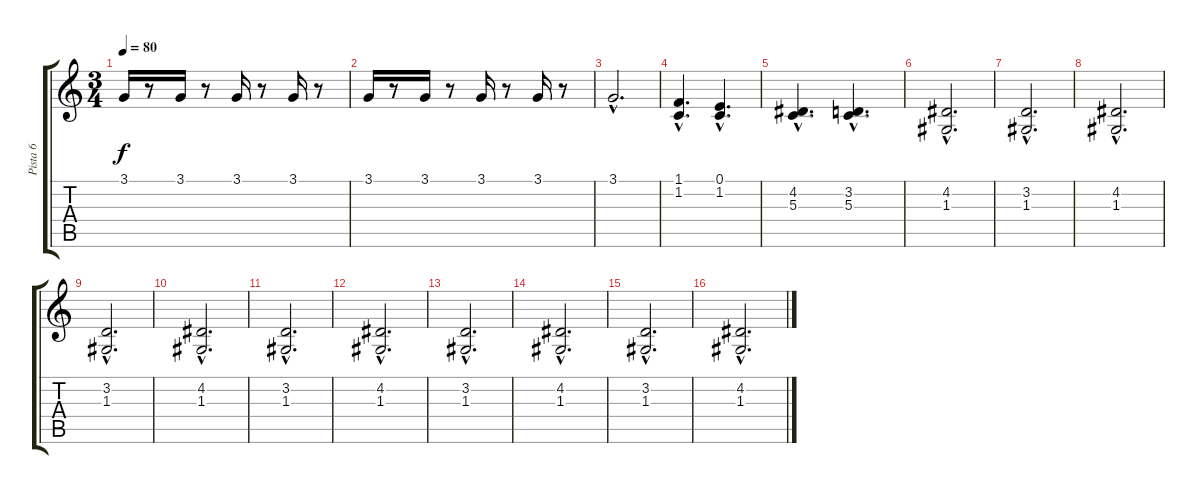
\track ("Pista 6" "Pista 6") {instrument voiceoohs}
\staff {score tabs}
\tuning (E4 B3 G3 D3 A2 E2) {hide}
\ts (3 4)
\tempo 80
\clef g2
\ks c
3.1.16{dy f} r.8 3.1.16 r.8 3.1.16 r.8 3.1.16 r.8 |
3.1.16 r.8 3.1.16 r.8 3.1.16 r.8 3.1.16 r.8 |
3.1{hac}.2{d} |
(1.1{hac} 1.2{hac}).4{d} (0.1{hac} 1.2{hac}).4{d} |
(4.2{hac} 5.3{hac}).4{d} (3.2{hac} 5.3{hac}).4{d} |
(4.2{hac} 1.3{hac}).2{d} |
(3.2{hac} 1.3{hac}).2{d} |
(4.2{hac} 1.3{hac}).2{d} |
(3.2{hac} 1.3{hac}).2{d} |
(4.2{hac} 1.3{hac}).2{d} |
(3.2{hac} 1.3{hac}).2{d} |
(4.2{hac} 1.3{hac}).2{d} |
(3.2{hac} 1.3{hac}).2{d} |
(4.2{hac} 1.3{hac}).2{d} |
(3.2{hac} 1.3{hac}).2{d} |
(4.2{hac} 1.3{hac}).2{d}
